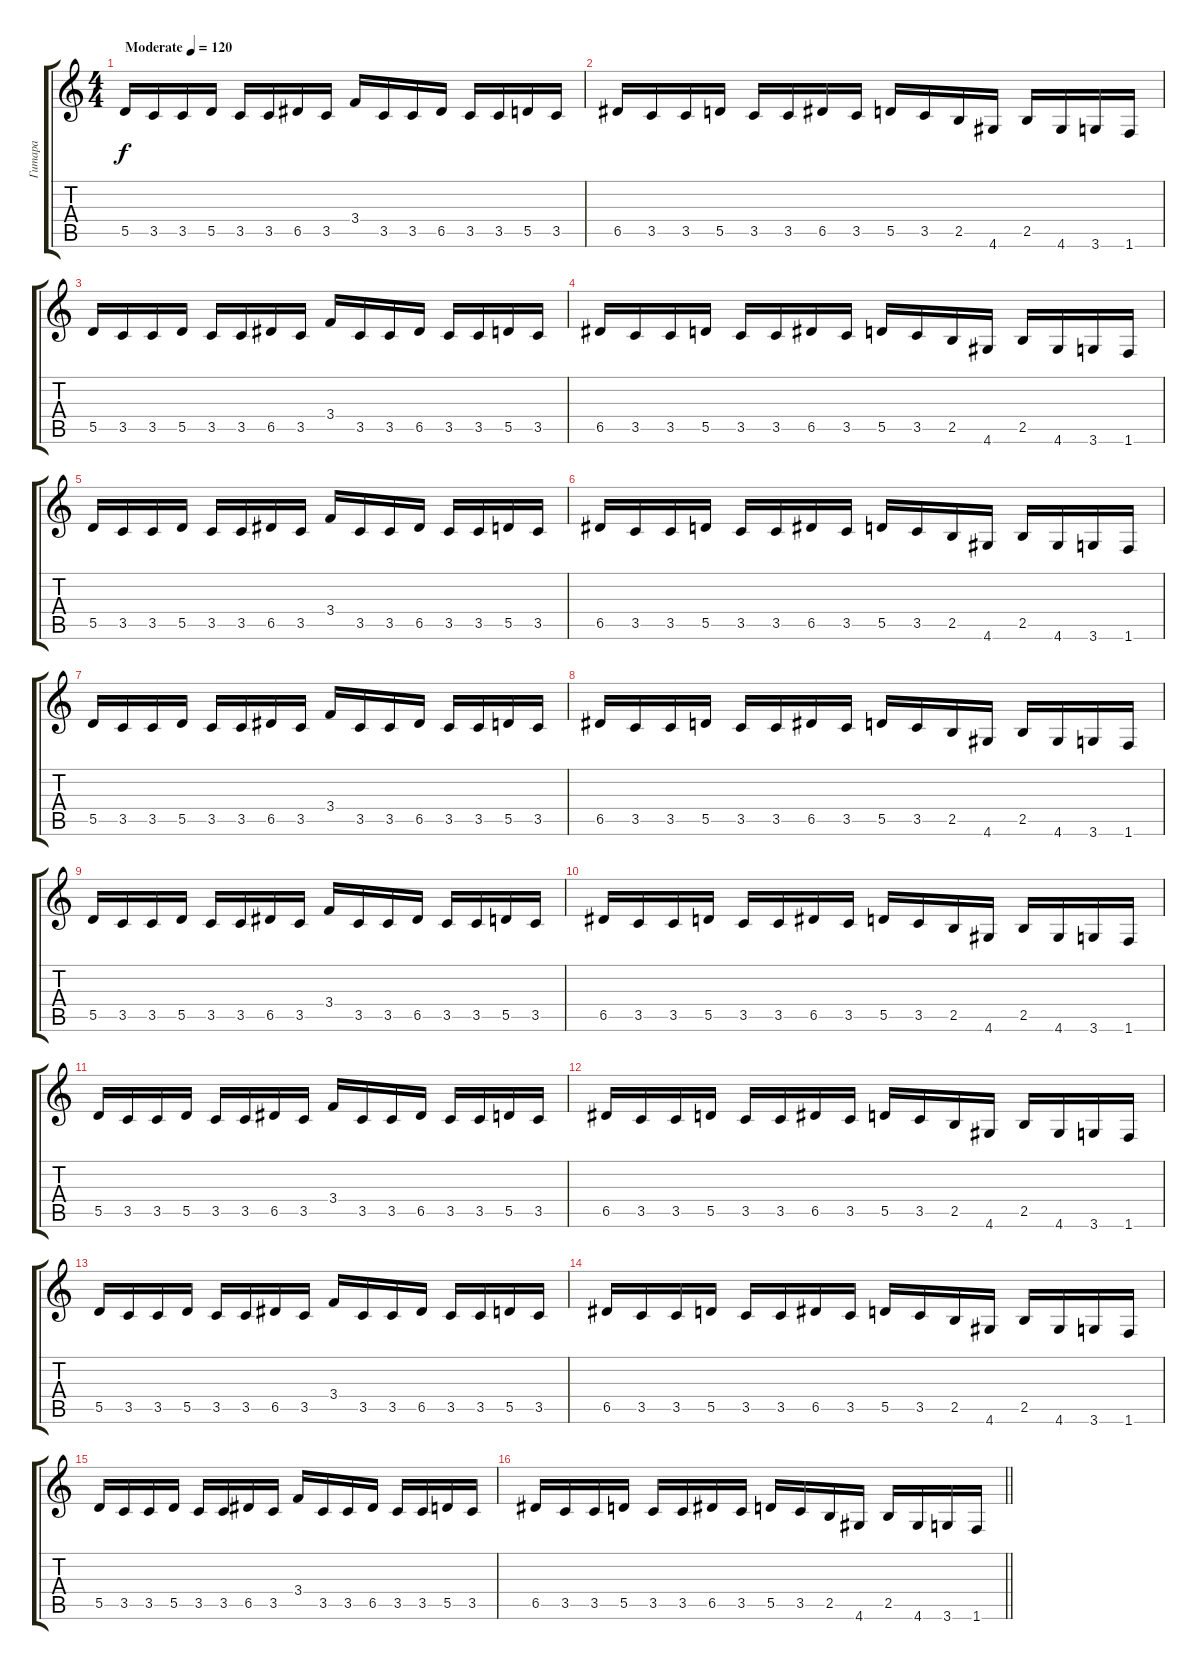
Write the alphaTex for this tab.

\track ("Гитара" "Гитара") {instrument distortionguitar}
\staff {score tabs}
\tuning (E4 B3 G3 D3 A2 E2) {hide}
\ts (4 4)
\tempo (120 "Moderate")
\clef g2
\ks c
5.5.16{dy f instrument distortionguitar} 3.5.16 3.5.16 5.5.16 3.5.16 3.5.16 6.5.16 3.5.16 3.4.16 3.5.16 3.5.16 6.5.16 3.5.16 3.5.16 5.5.16 3.5.16 |
6.5.16 3.5.16 3.5.16 5.5.16 3.5.16 3.5.16 6.5.16 3.5.16 5.5.16 3.5.16 2.5.16 4.6.16 2.5.16 4.6.16 3.6.16 1.6.16 |
5.5.16 3.5.16 3.5.16 5.5.16 3.5.16 3.5.16 6.5.16 3.5.16 3.4.16 3.5.16 3.5.16 6.5.16 3.5.16 3.5.16 5.5.16 3.5.16 |
6.5.16 3.5.16 3.5.16 5.5.16 3.5.16 3.5.16 6.5.16 3.5.16 5.5.16 3.5.16 2.5.16 4.6.16 2.5.16 4.6.16 3.6.16 1.6.16 |
5.5.16 3.5.16 3.5.16 5.5.16 3.5.16 3.5.16 6.5.16 3.5.16 3.4.16 3.5.16 3.5.16 6.5.16 3.5.16 3.5.16 5.5.16 3.5.16 |
6.5.16 3.5.16 3.5.16 5.5.16 3.5.16 3.5.16 6.5.16 3.5.16 5.5.16 3.5.16 2.5.16 4.6.16 2.5.16 4.6.16 3.6.16 1.6.16 |
5.5.16 3.5.16 3.5.16 5.5.16 3.5.16 3.5.16 6.5.16 3.5.16 3.4.16 3.5.16 3.5.16 6.5.16 3.5.16 3.5.16 5.5.16 3.5.16 |
6.5.16 3.5.16 3.5.16 5.5.16 3.5.16 3.5.16 6.5.16 3.5.16 5.5.16 3.5.16 2.5.16 4.6.16 2.5.16 4.6.16 3.6.16 1.6.16 |
5.5.16 3.5.16 3.5.16 5.5.16 3.5.16 3.5.16 6.5.16 3.5.16 3.4.16 3.5.16 3.5.16 6.5.16 3.5.16 3.5.16 5.5.16 3.5.16 |
6.5.16 3.5.16 3.5.16 5.5.16 3.5.16 3.5.16 6.5.16 3.5.16 5.5.16 3.5.16 2.5.16 4.6.16 2.5.16 4.6.16 3.6.16 1.6.16 |
5.5.16 3.5.16 3.5.16 5.5.16 3.5.16 3.5.16 6.5.16 3.5.16 3.4.16 3.5.16 3.5.16 6.5.16 3.5.16 3.5.16 5.5.16 3.5.16 |
6.5.16 3.5.16 3.5.16 5.5.16 3.5.16 3.5.16 6.5.16 3.5.16 5.5.16 3.5.16 2.5.16 4.6.16 2.5.16 4.6.16 3.6.16 1.6.16 |
5.5.16 3.5.16 3.5.16 5.5.16 3.5.16 3.5.16 6.5.16 3.5.16 3.4.16 3.5.16 3.5.16 6.5.16 3.5.16 3.5.16 5.5.16 3.5.16 |
6.5.16 3.5.16 3.5.16 5.5.16 3.5.16 3.5.16 6.5.16 3.5.16 5.5.16 3.5.16 2.5.16 4.6.16 2.5.16 4.6.16 3.6.16 1.6.16 |
5.5.16 3.5.16 3.5.16 5.5.16 3.5.16 3.5.16 6.5.16 3.5.16 3.4.16 3.5.16 3.5.16 6.5.16 3.5.16 3.5.16 5.5.16 3.5.16 |
\barLineRight lightlight
6.5.16 3.5.16 3.5.16 5.5.16 3.5.16 3.5.16 6.5.16 3.5.16 5.5.16 3.5.16 2.5.16 4.6.16 2.5.16 4.6.16 3.6.16 1.6.16
